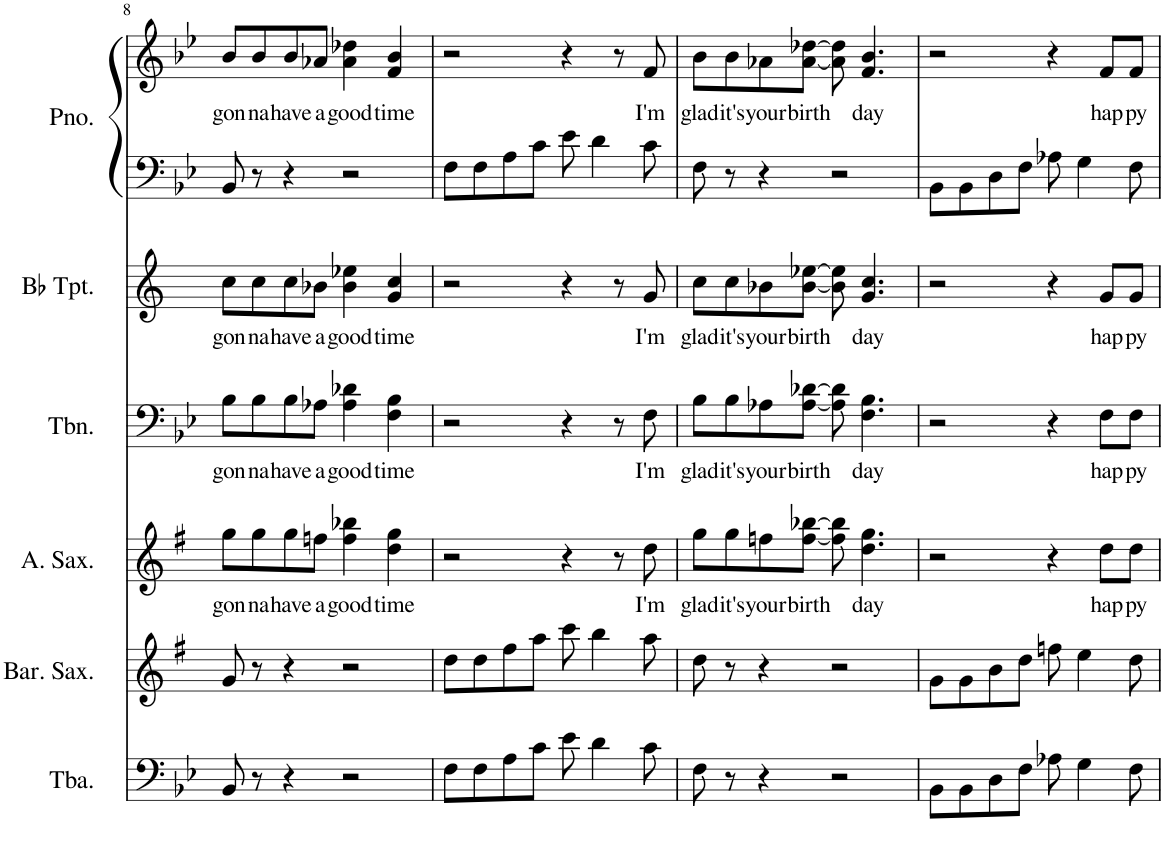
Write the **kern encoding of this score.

**kern	**kern	**kern	**text	**kern	**text	**kern	**text	**kern	**kern	**text
*part6	*part5	*part4	*part4	*part3	*part3	*part2	*part2	*part1	*part1	*part1
*staff7	*staff6	*staff5	*staff5	*staff4	*staff4	*staff3	*staff3	*staff2	*staff1	*staff1
*I"Tuba	*I"Baritone Saxophone	*I"Alto Saxophone	*	*I"Trombone	*	*I"Bb Trumpet	*	*I"Piano	*	*
*I'Tba.	*I'Bar. Sax.	*I'A. Sax.	*	*I'Tbn.	*	*I'Bb Tpt.	*	*I'Pno.	*	*
!!LO:PB:g=z
*clefF4	*clefG2	*clefG2	*	*clefF4	*	*clefG2	*	*clefF4	*clefG2	*
*	*Trd12c21	*Trd5c9	*	*	*	*Trd1c2	*	*	*	*
*k[b-e-]	*k[f#]	*k[f#]	*	*k[b-e-]	*	*k[]	*	*k[b-e-]	*k[b-e-]	*
*M4/4	*M4/4	*M4/4	*	*M4/4	*	*M4/4	*	*M4/4	*M4/4	*
=8	=8	=8	=8	=8	=8	=8	=8	=8	=8	=8
!	!	!	!LO:LY:b	!	!LO:LY:b	!	!LO:LY:b	!	!	!LO:LY:b
8BB-/	8g/	8gg\L	gon	8B-\L	gon	8cc\L	gon	8BB-/	8b-/L	gon
!	!	!	!LO:LY:b	!	!LO:LY:b	!	!LO:LY:b	!	!	!LO:LY:b
8r	8r	8gg\	na	8B-\	na	8cc\	na	8r	8b-/	na
!	!	!	!LO:LY:b	!	!LO:LY:b	!	!LO:LY:b	!	!	!LO:LY:b
4r	4r	8gg\	have	8B-\	have	8cc\	have	4r	8b-/	have
!	!	!	!LO:LY:b	!	!LO:LY:b	!	!LO:LY:b	!	!	!LO:LY:b
.	.	8ffn\J	a	8A-X\J	a	8b-X\J	a	.	8a-X/J	a
!	!	!	!LO:LY:b	!	!LO:LY:b	!	!LO:LY:b	!	!	!LO:LY:b
2r	2r	4ff\ 4bb-X\	good	4A-\ 4d-X\	good	4b-\ 4ee-X\	good	2r	4a-\ 4dd-X\	good
!	!	!	!LO:LY:b	!	!LO:LY:b	!	!LO:LY:b	!	!	!LO:LY:b
.	.	4dd\ 4gg\	time	4F\ 4B-\	time	4g/ 4cc/	time	.	4f/ 4b-/	time
=9	=9	=9	=9	=9	=9	=9	=9	=9	=9	=9
8F\L	8dd\L	2r	.	2r	.	2r	.	8F\L	2r	.
8F\	8dd\	.	.	.	.	.	.	8F\	.	.
8A\	8ff#\	.	.	.	.	.	.	8A\	.	.
8c\J	8aa\J	.	.	.	.	.	.	8c\J	.	.
8e-\	8ccc\	4r	.	4r	.	4r	.	8e-\	4r	.
4d\	4bb\	.	.	.	.	.	.	4d\	.	.
.	.	8r	.	8r	.	8r	.	.	8r	.
!	!	!	!LO:LY:b	!	!LO:LY:b	!	!LO:LY:b	!	!	!LO:LY:b
8c\	8aa\	8dd\	I'm	8F\	I'm	8g/	I'm	8c\	8f/	I'm
=10	=10	=10	=10	=10	=10	=10	=10	=10	=10	=10
!	!	!	!LO:LY:b	!	!LO:LY:b	!	!LO:LY:b	!	!	!LO:LY:b
8F\	8dd\	8gg\L	glad	8B-\L	glad	8cc\L	glad	8F\	8b-\L	glad
!	!	!	!LO:LY:b	!	!LO:LY:b	!	!LO:LY:b	!	!	!LO:LY:b
8r	8r	8gg\	it's	8B-\	it's	8cc\	it's	8r	8b-\	it's
!	!	!	!LO:LY:b	!	!LO:LY:b	!	!LO:LY:b	!	!	!LO:LY:b
4r	4r	8ffn\	your	8A-X\	your	8b-X\	your	4r	8a-X\	your
!	!	!	!LO:LY:b	!	!LO:LY:b	!	!LO:LY:b	!	!	!LO:LY:b
.	.	[8ff\ [8bb-X\J	birth	[8A-\ [8d-X\J	birth	[8b-\ [8ee-X\J	birth	.	[8a-\ [8dd-X\J	birth
2r	2r	8ff\] 8bb-\]	.	8A-\] 8d-\]	.	8b-\] 8ee-\]	.	2r	8a-\] 8dd-\]	.
!	!	!	!LO:LY:b	!	!LO:LY:b	!	!LO:LY:b	!	!	!LO:LY:b
.	.	4.dd\ 4.gg\	day	4.F\ 4.B-\	day	4.g/ 4.cc/	day	.	4.f/ 4.b-/	day
=11	=11	=11	=11	=11	=11	=11	=11	=11	=11	=11
8BB-\L	8g\L	2r	.	2r	.	2r	.	8BB-\L	2r	.
8BB-\	8g\	.	.	.	.	.	.	8BB-\	.	.
8D\	8b\	.	.	.	.	.	.	8D\	.	.
8F\J	8dd\J	.	.	.	.	.	.	8F\J	.	.
8A-X\	8ffn\	4r	.	4r	.	4r	.	8A-X\	4r	.
4G\	4ee\	.	.	.	.	.	.	4G\	.	.
!	!	!	!LO:LY:b	!	!LO:LY:b	!	!LO:LY:b	!	!	!LO:LY:b
.	.	8dd\L	hap	8F\L	hap	8g/L	hap	.	8f/L	hap
!	!	!	!LO:LY:b	!	!LO:LY:b	!	!LO:LY:b	!	!	!LO:LY:b
8F\	8dd\	8dd\J	py	8F\J	py	8g/J	py	8F\	8f/J	py
=	=	=	=	=	=	=	=	=	=	=
*-	*-	*-	*-	*-	*-	*-	*-	*-	*-	*-
